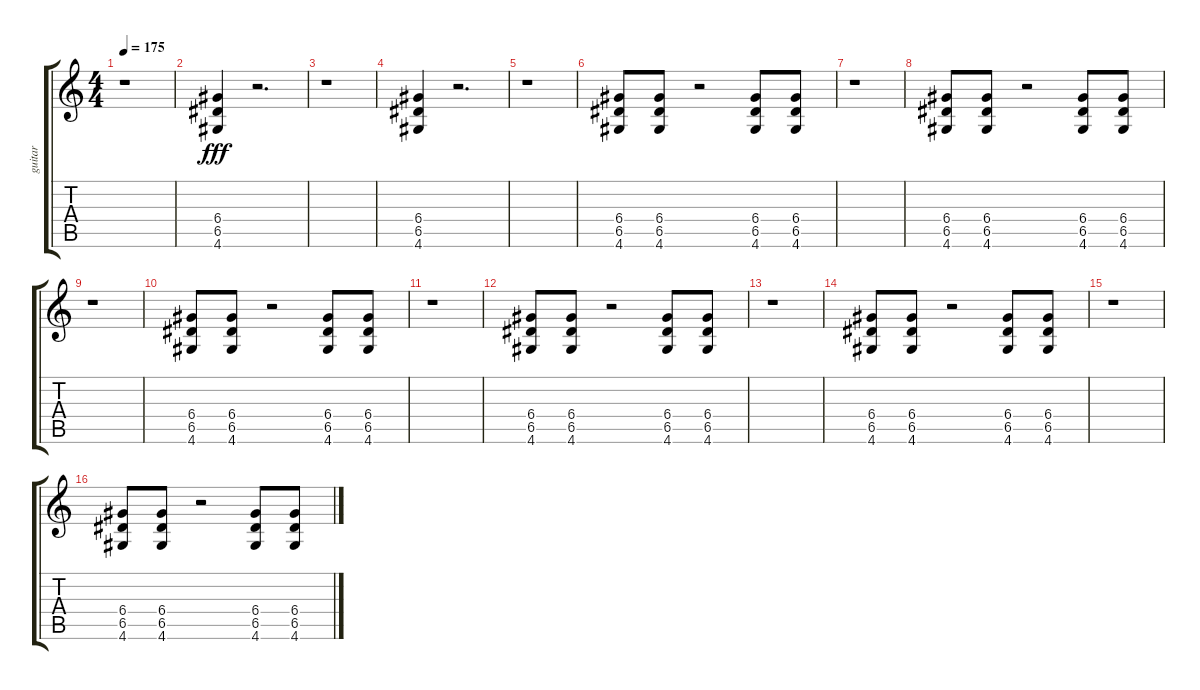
\track ("guitar" "guitar") {instrument distortionguitar}
\staff {score tabs}
\tuning (E4 B3 G3 D3 A2 E2) {hide}
\ts (4 4)
\tempo 175
\clef g2
\ks c
r.1{dy fff instrument distortionguitar} |
(6.4 6.5 4.6).4 r.2{d} |
r.1 |
(6.4 6.5 4.6).4 r.2{d} |
r.1 |
(6.4 6.5 4.6).8 (6.4 6.5 4.6).8 r.2 (6.4 6.5 4.6).8 (6.4 6.5 4.6).8 |
r.1 |
(6.4 6.5 4.6).8 (6.4 6.5 4.6).8 r.2 (6.4 6.5 4.6).8 (6.4 6.5 4.6).8 |
r.1 |
(6.4 6.5 4.6).8 (6.4 6.5 4.6).8 r.2 (6.4 6.5 4.6).8 (6.4 6.5 4.6).8 |
r.1 |
(6.4 6.5 4.6).8 (6.4 6.5 4.6).8 r.2 (6.4 6.5 4.6).8 (6.4 6.5 4.6).8 |
r.1 |
(6.4 6.5 4.6).8 (6.4 6.5 4.6).8 r.2 (6.4 6.5 4.6).8 (6.4 6.5 4.6).8 |
r.1 |
(6.4 6.5 4.6).8 (6.4 6.5 4.6).8 r.2 (6.4 6.5 4.6).8 (6.4 6.5 4.6).8
